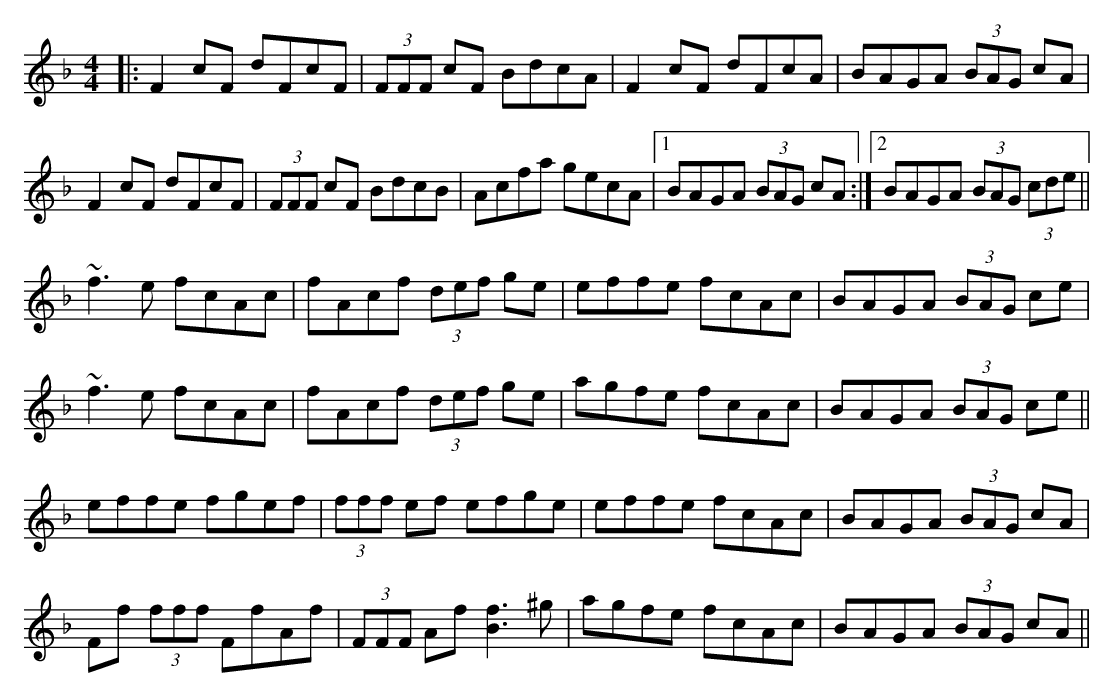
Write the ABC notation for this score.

X:1
M:4/4
K:F
|:F2 cF dFcF|(3FFF cF BdcA|F2 cF dFcA|BAGA (3BAG cA|
F2 cF dFcF|(3FFF cF BdcB|Acfa gecA|1 BAGA (3BAG cA:|2 BAGA (3BAG (3cde||
~f3e fcAc|fAcf (3def ge|effe fcAc|BAGA (3BAG ce|
~f3e fcAc|fAcf (3def ge|agfe fcAc|BAGA (3BAG ce||
effe fgef|(3fff ef efge|effe fcAc|BAGA (3BAG cA|
Ff (3fff FfAf|(3FFF Af [Bf]3 ^g|agfe fcAc|BAGA (3BAG cA||
